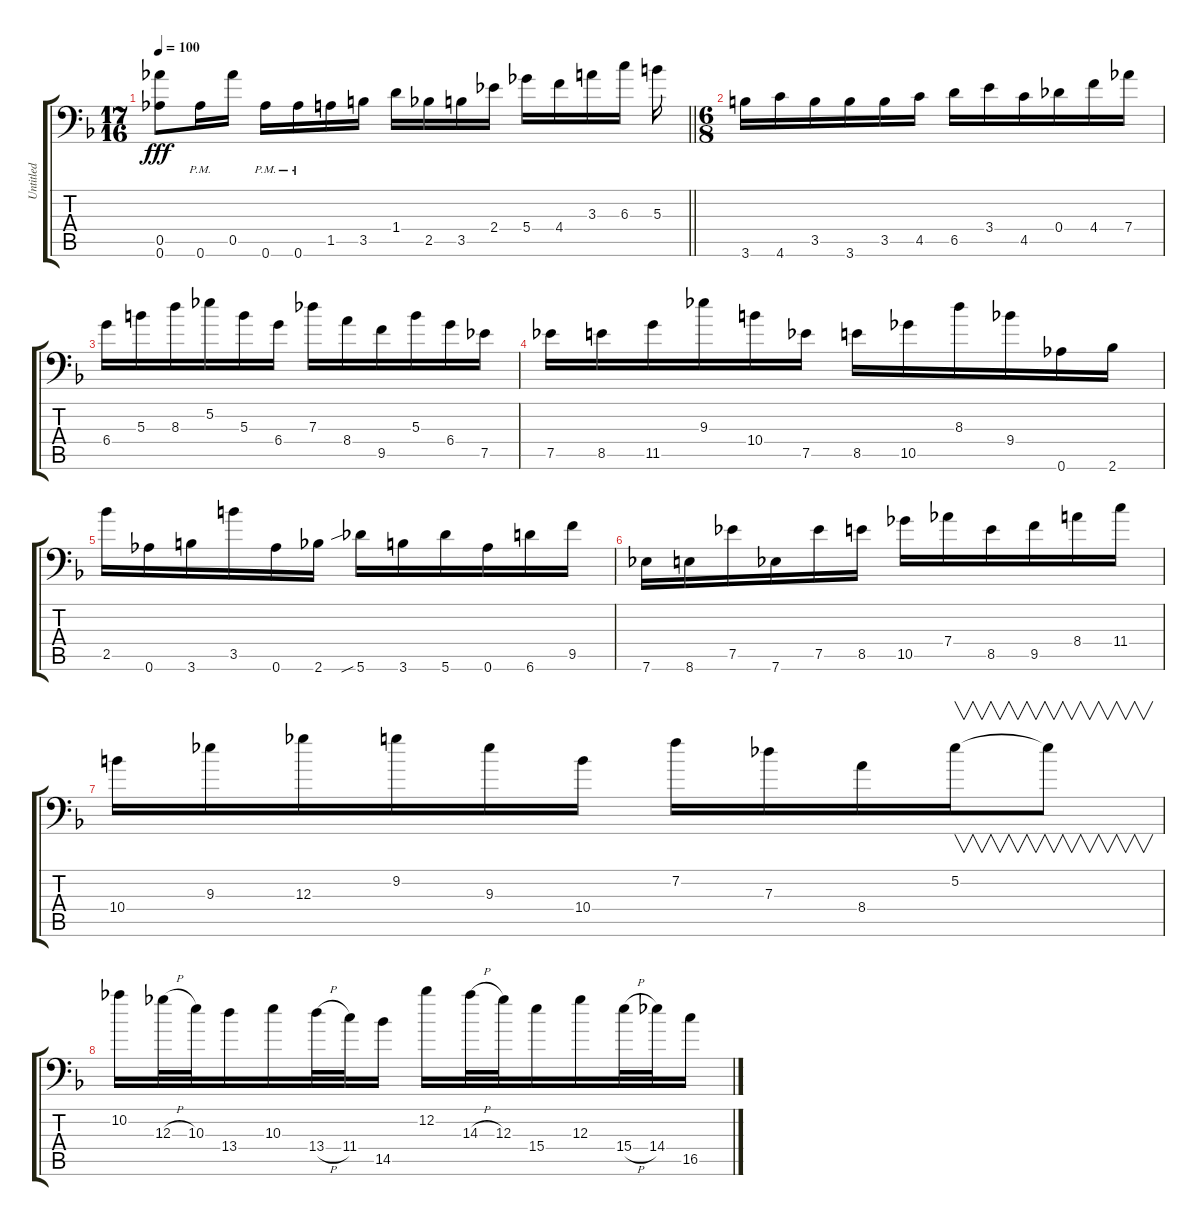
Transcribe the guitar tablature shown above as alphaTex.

\track ("Untitled" "Untitled") {instrument distortionguitar}
\staff {score tabs}
\tuning (Eb4 Bb3 Gb3 Db3 Ab2 Ab1) {hide}
\ts (17 16)
\tempo 100
\clef f4
\barLineRight lightlight
\ks f
(0.5 0.6).8{ot 8vb dy fff} 0.6{pm}.16{ot 8vb} 0.5.16{ot 8vb} 0.6{pm}.16{ot 8vb} 0.6{pm}.16{ot 8vb} 1.5.16 3.5.16 1.4.16 2.5.16 3.5.16 2.4.16 5.4.16 4.4.16 3.3.16 6.3.16 5.3.16 |
\ts (6 8)
3.6.16{ot 8vb} 4.6.16{ot 8vb} 3.5.16 3.6.16{ot 8vb} 3.5.16 4.5.16 6.5.16 3.4.16 4.5.16 0.4.16 4.4.16 7.4.16 |
6.4.16 5.3.16 8.3.16 5.2.16 5.3.16 6.4.16 7.3.16 8.4.16 9.5.16 5.3.16 6.4.16 7.5.16 |
7.5.16 8.5.16 11.5.16 9.3.16 10.4.16 7.5.16 8.5.16 10.5.16 8.3.16 9.4.16 0.6.16{ot 8vb} 2.6.16{ot 8vb} |
2.5.16{ot 8vb} 0.6.16{ot 8vb} 3.6.16{ot 8vb} 3.5.16{ot 8vb} 0.6.16{ot 8vb} 2.6.16{ot 8vb} 5.6{sib}.16{ot 8vb} 3.6.16{ot 8vb} 5.6.16{ot 8vb} 0.6.16{ot 8vb} 6.6.16{ot 8vb} 9.5.16 |
7.6.16 8.6.16 7.5.16 7.6.16 7.5.16 8.5.16 10.5.16 7.4.16 8.5.16 9.5.16 8.4.16 11.4.16 |
10.4.16 9.3.16 12.3.16 9.2.16 9.3.16 10.4.16 7.2.16 7.3.16 8.4.16 5.2.16{v} 5.2{t}.8{v} |
10.2.16 12.3{h}.32 10.3.32 13.4.16 10.3.16 13.4{h}.32 11.4.32 14.5.16 12.2.16 14.3{h}.32 12.3.32 15.4.16 12.3.16 15.4{h}.32 14.4.32 16.5.16
